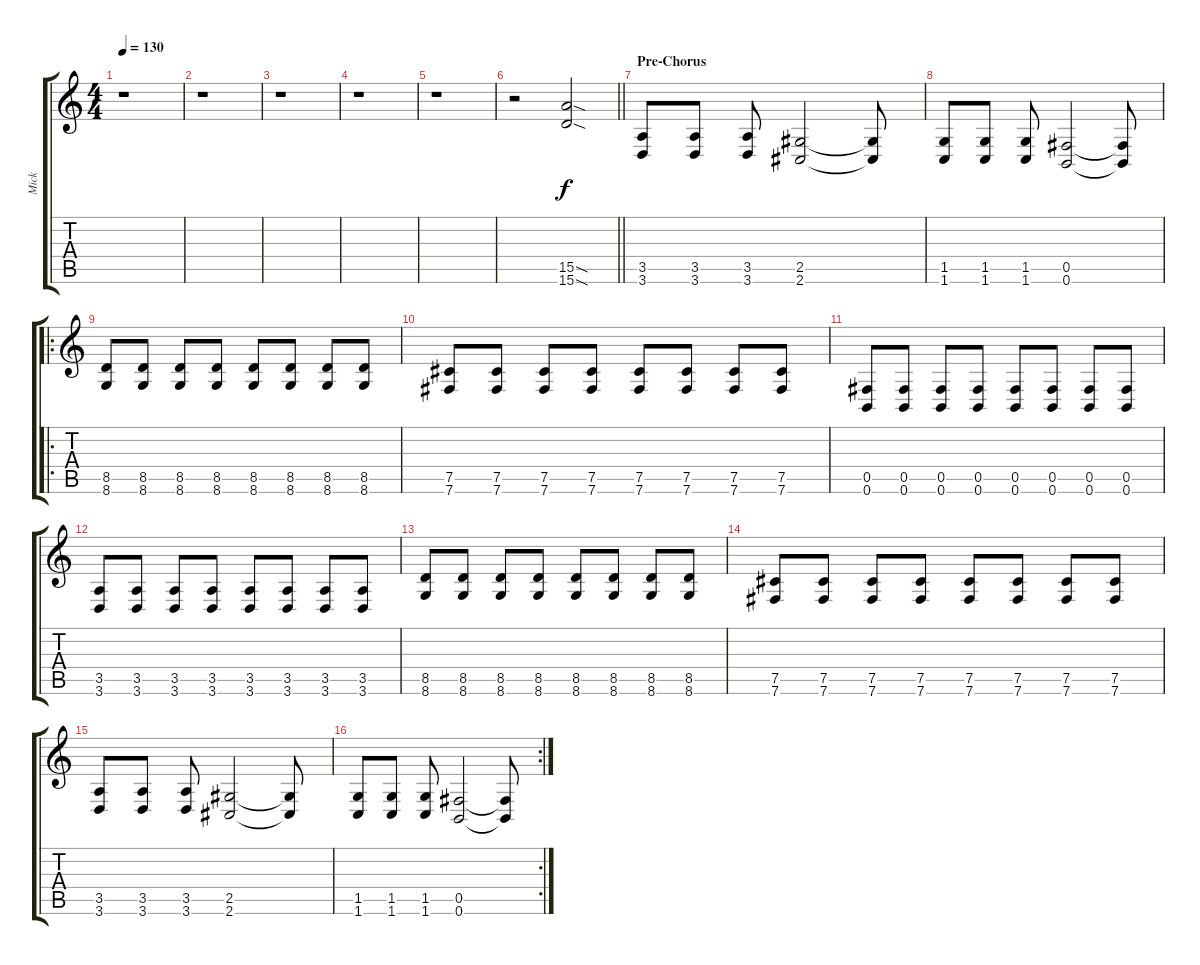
\track ("Mick" "Mick") {instrument distortionguitar}
\staff {score tabs}
\tuning (Db4 Ab3 E3 B2 Gb2 B1) {hide}
\ts (4 4)
\tempo 130
\clef g2
\ks c
r.1{dy f} |
r.1 |
r.1 |
r.1 |
r.1 |
\barLineRight lightlight
r.2 (15.5{sod} 15.6{sod}).2 |
\section ("" "Pre-Chorus")
(3.5 3.6).8 (3.5 3.6).8 (3.5 3.6).8 (2.5 2.6).2 (2.5{t} 2.6{t}).8 |
(1.5 1.6).8 (1.5 1.6).8 (1.5 1.6).8 (0.5 0.6).2 (0.5{t} 0.6{t}).8 |
\ro
(8.5 8.6).8 (8.5 8.6).8 (8.5 8.6).8 (8.5 8.6).8 (8.5 8.6).8 (8.5 8.6).8 (8.5 8.6).8 (8.5 8.6).8 |
(7.5 7.6).8 (7.5 7.6).8 (7.5 7.6).8 (7.5 7.6).8 (7.5 7.6).8 (7.5 7.6).8 (7.5 7.6).8 (7.5 7.6).8 |
(0.5 0.6).8 (0.5 0.6).8 (0.5 0.6).8 (0.5 0.6).8 (0.5 0.6).8 (0.5 0.6).8 (0.5 0.6).8 (0.5 0.6).8 |
(3.5 3.6).8 (3.5 3.6).8 (3.5 3.6).8 (3.5 3.6).8 (3.5 3.6).8 (3.5 3.6).8 (3.5 3.6).8 (3.5 3.6).8 |
(8.5 8.6).8 (8.5 8.6).8 (8.5 8.6).8 (8.5 8.6).8 (8.5 8.6).8 (8.5 8.6).8 (8.5 8.6).8 (8.5 8.6).8 |
(7.5 7.6).8 (7.5 7.6).8 (7.5 7.6).8 (7.5 7.6).8 (7.5 7.6).8 (7.5 7.6).8 (7.5 7.6).8 (7.5 7.6).8 |
(3.5 3.6).8 (3.5 3.6).8 (3.5 3.6).8 (2.5 2.6).2 (2.5{t} 2.6{t}).8 |
\rc 2
(1.5 1.6).8 (1.5 1.6).8 (1.5 1.6).8 (0.5 0.6).2 (0.5{t} 0.6{t}).8
